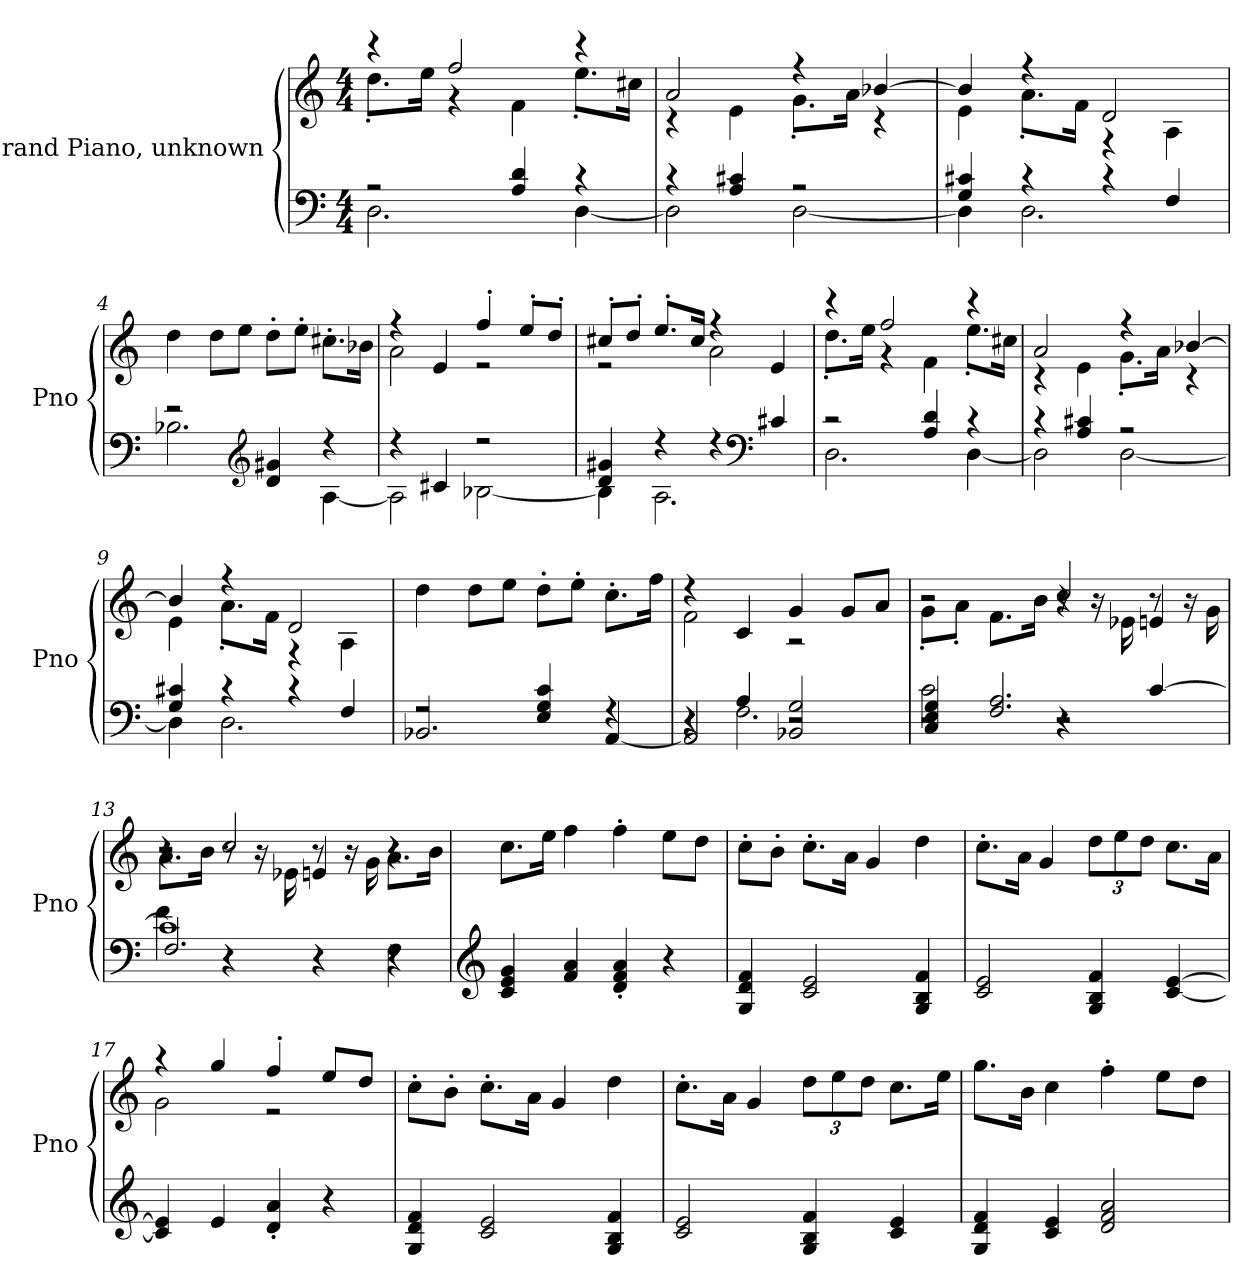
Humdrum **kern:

**kern	**kern
*part1	*part1
*staff2	*staff1
*I"Grand Piano, unknown	*
*I'Pno	*
*clefF4	*clefG2
*k[]	*k[]
*M4/4	*M4/4
*MM120	*MM120
=1	=1
*^	*^
2r	2.D\	4r	8.dd'\L
.	.	.	16ee\Jk
.	.	2ff/	4r
4A/ 4d/	.	.	4f\
4r	[4D\	4r	8.ee'\L
.	.	.	16cc#X\Jk
=2	=2	=2	=2
4r	2D\]	2a/	4r
4A/ 4c#X/	.	.	4e\
2r	[2D\	4r	8.g'\L
.	.	.	16a\Jk
.	.	[4b-X/	4r
=3	=3	=3	=3
4G/ 4c#X/	4D\]	4b-/]	4e\
4r	2.D\	4r	8.a'\L
.	.	.	16f\Jk
4r	.	2d/	4r
4F/	.	.	4A\
*	*	*v	*v
=4	=4	=4
2r	2.B-X\	4dd\
.	.	8dd\L
.	.	8ee\J
*clefG2	*	*
4d/ 4g#X/	.	8dd'\L
.	.	8ee'\J
4r	[4A\	8.cc#X'\L
.	.	16b-X\Jk
=5	=5	=5
*	*	*^
4r	2A\]	4r	2a\
4c#X/	.	4e/	.
2r	[2B-X\	4ff'/	2r
.	.	8ee'/L	.
.	.	8dd'/J	.
!!LO:LB:g=z	!!
=6	=6	=6	=6
4d/ 4g#X/	4B-\]	8cc#X'/L	2r
.	.	8dd'/J	.
4r	2.A\	8.ee'/L	.
.	.	16cc#/Jk	.
4r	.	4r	2a\
*clefF4	*	*	*
4c#X/	.	4e/	.
=7	=7	=7	=7
2r	2.D\	4r	8.dd'\L
.	.	.	16ee\Jk
.	.	2ff/	4r
4A/ 4d/	.	.	4f\
4r	[4D\	4r	8.ee'\L
.	.	.	16cc#X\Jk
=8	=8	=8	=8
4r	2D\]	2a/	4r
4A/ 4c#X/	.	.	4e\
2r	[2D\	4r	8.g'\L
.	.	.	16a\Jk
.	.	[4b-X/	4r
=9	=9	=9	=9
4G/ 4c#X/	4D\]	4b-/]	4e\
4r	2.D\	4r	8.a'\L
.	.	.	16f\Jk
4r	.	2d/	4r
4F/	.	.	4A\
*	*	*v	*v
=10	=10	=10
2r	2.BB-X/	4dd\
.	.	8dd\L
.	.	8ee\J
4E/ 4G/ 4c/	.	8dd'\L
.	.	8ee'\J
4r	[4AA/	8.cc'\L
.	.	16ff\Jk
!!LO:LB:g=z
=11	=11	=11
*	*^	*^
4r	4r	2AA/]	4r	2f\
4A/	2.F\	.	4c/	.
2BB-X/ 2G/	.	2r	4g/	2r
.	.	.	8g/L	.
.	.	.	8a/J	.
=12	=12	=12	=12	=12
*	*	*	*	*^
2r	2c\	4C/ 4E/ 4G/	2r	8g'\L	2r
.	.	.	.	8a'\J	.
.	.	2.F/ 2.A/	.	8.f\L	.
.	.	.	.	16b\Jk	.
4r	2r	.	2cc/	8r	4r
.	.	.	.	16r	.
.	.	.	.	16e-X\	.
[4c/	.	.	.	8r	4en/
.	.	.	.	16r	.
.	.	.	.	16g\	.
=13	=13	=13	=13	=13	=13
1c]	4f\	2.F/	4r	8.a\L	2r
.	.	.	.	16b\Jk	.
.	4r	.	2cc/	8r	.
.	.	.	.	16r	.
.	.	.	.	16e-X\	.
.	4r	.	.	8r	4en/
.	.	.	.	16r	.
.	.	.	.	16g\	.
.	4F\	4r	4r	8.a\L	4r
.	.	.	.	16b\Jk	.
*v	*v	*v	*	*	*
*	*v	*v	*v
=14	=14
*clefG2	*
4c/ 4e/ 4g/	8.cc\L
.	16ee\Jk
4f/ 4a/	4ff\
4d/' 4f/' 4a/'	4ff'\
4r	8ee\L
.	8dd\J
=15	=15
4G/ 4d/ 4f/	8cc'\L
.	8b'\J
2c/ 2e/	8.cc'\L
.	16a\Jk
.	4g/
4G/ 4B/ 4f/	4dd\
!!LO:LB:g=z
=16	=16
2c/ 2e/	8.cc'\L
.	16a\Jk
.	4g/
*	*Xbrackettup
4G/ 4B/ 4f/	12dd\L
.	12ee\
.	12dd\J
[4c/ [4e/	8.cc\L
.	16a\Jk
=17	=17
*	*^
4c/] 4e/]	4r	2g\
4e/	4gg/	.
4d/' 4a/'	4ff'/	2r
4r	8ee/L	.
.	8dd/J	.
*	*v	*v
=18	=18
4G/ 4d/ 4f/	8cc'\L
.	8b'\J
2c/ 2e/	8.cc'\L
.	16a\Jk
.	4g/
4G/ 4B/ 4f/	4dd\
=19	=19
2c/ 2e/	8.cc'\L
.	16a\Jk
.	4g/
4G/ 4B/ 4f/	12dd\L
.	12ee\
.	12dd\J
4c/ 4e/	8.cc\L
.	16ee\Jk
=20	=20
4G/ 4d/ 4f/	8.gg\L
.	16b\Jk
4c/ 4e/	4cc\
2d/ 2f/ 2a/	4ff'\
.	8ee\L
.	8dd\J
=	=
*-	*-
